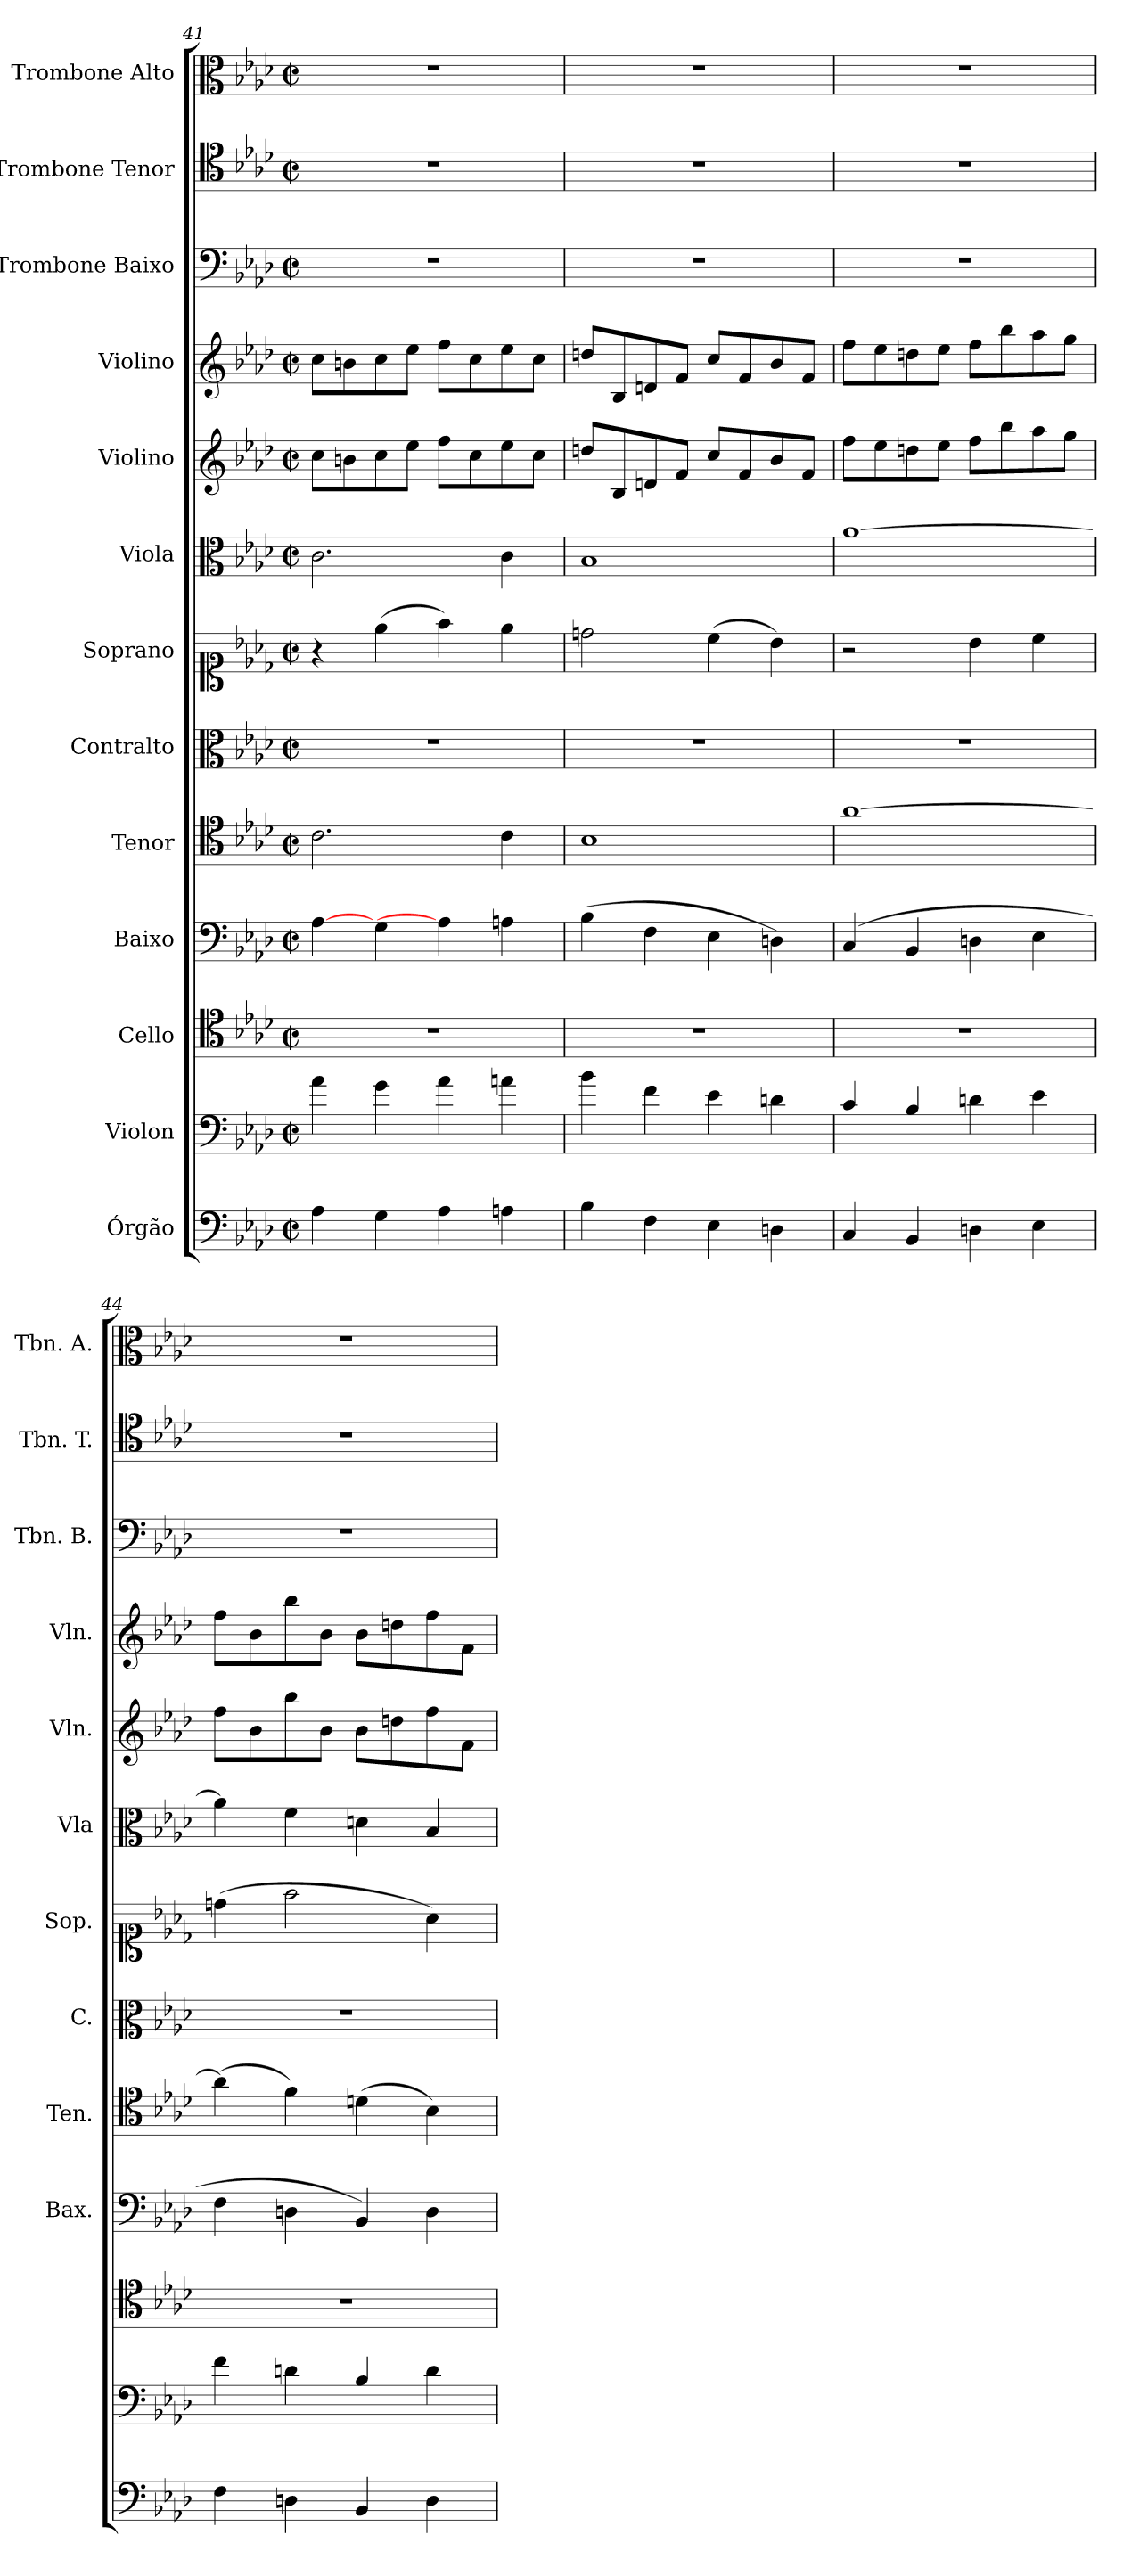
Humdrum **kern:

**kern	**kern	**kern	**kern	**kern	**kern	**kern	**kern	**kern	**kern	**kern	**kern	**kern
*part13	*part12	*part11	*part10	*part9	*part8	*part7	*part6	*part5	*part4	*part3	*part2	*part1
*staff13	*staff12	*staff11	*staff10	*staff9	*staff8	*staff7	*staff6	*staff5	*staff4	*staff3	*staff2	*staff1
*I"Órgão	*I"Violon	*I"Cello	*I"Baixo	*I"Tenor	*I"Contralto	*I"Soprano	*I"Viola	*I"Violino	*I"Violino	*I"Trombone Baixo	*I"Trombone Tenor	*I"Trombone Alto
*	*	*	*I'Bax.	*I'Ten.	*I'C.	*I'Sop.	*I'Vla	*I'Vln.	*I'Vln.	*I'Tbn. B.	*I'Tbn. T.	*I'Tbn. A.
*clefF4	*clefF4	*clefC4	*clefF4	*clefC4	*clefC3	*clefC1	*clefC3	*clefG2	*clefG2	*clefF4	*clefC4	*clefC3
*	*ITrd7c12	*	*	*	*	*	*	*	*	*	*	*
*k[b-e-a-d-]	*k[b-e-a-d-]	*k[b-e-a-d-]	*k[b-e-a-d-]	*k[b-e-a-d-]	*k[b-e-a-d-]	*k[b-e-a-d-]	*k[b-e-a-d-]	*k[b-e-a-d-]	*k[b-e-a-d-]	*k[b-e-a-d-]	*k[b-e-a-d-]	*k[b-e-a-d-]
*M2/2	*M2/2	*M2/2	*M2/2	*M2/2	*M2/2	*M2/2	*M2/2	*M2/2	*M2/2	*M2/2	*M2/2	*M2/2
*met(c|)	*met(c|)	*met(c|)	*met(c|)	*met(c|)	*met(c|)	*met(c|)	*met(c|)	*met(c|)	*met(c|)	*met(c|)	*met(c|)	*met(c|)
=41	=41	=41	=41	=41	=41	=41	=41	=41	=41	=41	=41	=41
4A-\	4A-\	1r	[4A-\	2.c\	1r	4r	2.c\	8cc\L	8cc\L	1r	1r	1r
.	.	.	.	.	.	.	.	8bn\	8bn\	.	.	.
4G\	4G\	.	4G\	.	.	(>4ee-\	.	8cc\	8cc\	.	.	.
.	.	.	.	.	.	.	.	8ee-\J	8ee-\J	.	.	.
4A-\	4A-\	.	4A-\]	.	.	4ff\)	.	8ff\L	8ff\L	.	.	.
.	.	.	.	.	.	.	.	8cc\	8cc\	.	.	.
4An\	4An\	.	4An\	4c\	.	4ee-\	4c\	8ee-\	8ee-\	.	.	.
.	.	.	.	.	.	.	.	8cc\J	8cc\J	.	.	.
=42	=42	=42	=42	=42	=42	=42	=42	=42	=42	=42	=42	=42
4B-\	4B-\	1r	(>4B-\	1B-	1r	2ddn\	1B-	8ddn/L	8ddn/L	1r	1r	1r
.	.	.	.	.	.	.	.	8B-/	8B-/	.	.	.
4F\	4F\	.	4F\	.	.	.	.	8dn/	8dn/	.	.	.
.	.	.	.	.	.	.	.	8f/J	8f/J	.	.	.
4E-\	4E-\	.	4E-\	.	.	(>4cc\	.	8cc/L	8cc/L	.	.	.
.	.	.	.	.	.	.	.	8f/	8f/	.	.	.
4Dn\	4Dn\	.	4Dn\)	.	.	4b-\)	.	8b-/	8b-/	.	.	.
.	.	.	.	.	.	.	.	8f/J	8f/J	.	.	.
=43	=43	=43	=43	=43	=43	=43	=43	=43	=43	=43	=43	=43
4C/	4C/	1r	(>4C/	[1a-	1r	2r	[1a-	8ff\L	8ff\L	1r	1r	1r
.	.	.	.	.	.	.	.	8ee-\	8ee-\	.	.	.
4BB-/	4BB-/	.	4BB-/	.	.	.	.	8ddni\	8ddni\	.	.	.
.	.	.	.	.	.	.	.	8ee-\J	8ee-\J	.	.	.
4Dn\	4Dn\	.	4Dn\	.	.	4b-\	.	8ff\L	8ff\L	.	.	.
.	.	.	.	.	.	.	.	8bb-\	8bb-\	.	.	.
4E-\	4E-\	.	4E-\	.	.	4cc\	.	8aa-\	8aa-\	.	.	.
.	.	.	.	.	.	.	.	8gg\J	8gg\J	.	.	.
!!LO:PB:g=z
=44	=44	=44	=44	=44	=44	=44	=44	=44	=44	=44	=44	=44
4F\	4F\	1r	4F\	(>4a-\]	1r	(>4ddn\	4a-\]	8ff\L	8ff\L	1r	1r	1r
.	.	.	.	.	.	.	.	8b-\	8b-\	.	.	.
4Dn\	4Dn\	.	4Dn\	4f\)	.	2ff\	4f\	8bb-\	8bb-\	.	.	.
.	.	.	.	.	.	.	.	8b-\J	8b-\J	.	.	.
4BB-/	4BB-/	.	4BB-/)	(>4dn\	.	.	4dn\	8b-\L	8b-\L	.	.	.
.	.	.	.	.	.	.	.	8ddn\	8ddn\	.	.	.
4D\	4D\	.	4D\	4B-\)	.	4a-\)	4B-/	8ff\	8ff\	.	.	.
.	.	.	.	.	.	.	.	8f\J	8f\J	.	.	.
=	=	=	=	=	=	=	=	=	=	=	=	=
*-	*-	*-	*-	*-	*-	*-	*-	*-	*-	*-	*-	*-
